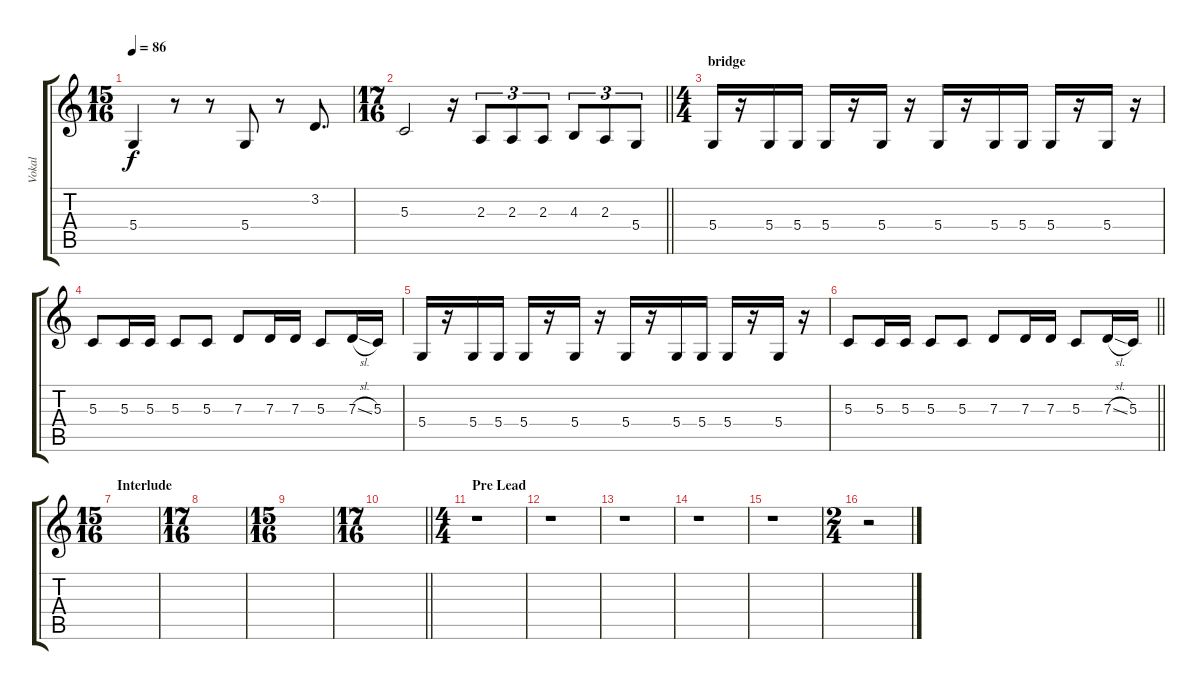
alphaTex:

\track ("Vokal" "Vokal") {instrument churchorgan}
\staff {score tabs}
\tuning (E4 B3 G3 D3 A2 E2) {hide}
\ts (15 16)
\tempo 86
\clef g2
\ks c
5.4.4{dy f} r.8 r.8 5.4.8 r.8 3.2.8{d} |
\ts (17 16)
\barLineRight lightlight
5.3.2 r.16 2.3.8{tu (3 2)} 2.3.8{tu (3 2)} 2.3.8{tu (3 2)} 4.3.8{tu (3 2)} 2.3.8{tu (3 2)} 5.4.8{tu (3 2)} |
\ts (4 4)
\section ("" "bridge")
5.4.16 r.16 5.4.16 5.4.16 5.4.16 r.16 5.4.16 r.16 5.4.16 r.16 5.4.16 5.4.16 5.4.16 r.16 5.4.16 r.16 |
5.3.8 5.3.16 5.3.16 5.3.8 5.3.8 7.3.8 7.3.16 7.3.16 5.3.8 7.3{sl}.16 5.3.16 |
5.4.16 r.16 5.4.16 5.4.16 5.4.16 r.16 5.4.16 r.16 5.4.16 r.16 5.4.16 5.4.16 5.4.16 r.16 5.4.16 r.16 |
\barLineRight lightlight
5.3.8 5.3.16 5.3.16 5.3.8 5.3.8 7.3.8 7.3.16 7.3.16 5.3.8 7.3{sl}.16 5.3.16 |
\ts (15 16)
\section ("" "Interlude")
|
\ts (17 16)
|
\ts (15 16)
|
\ts (17 16)
\barLineRight lightlight
|
\ts (4 4)
\section ("" "Pre Lead")
r.1 |
r.1 |
r.1 |
r.1 |
r.1 |
\ts (2 4)
r.2
